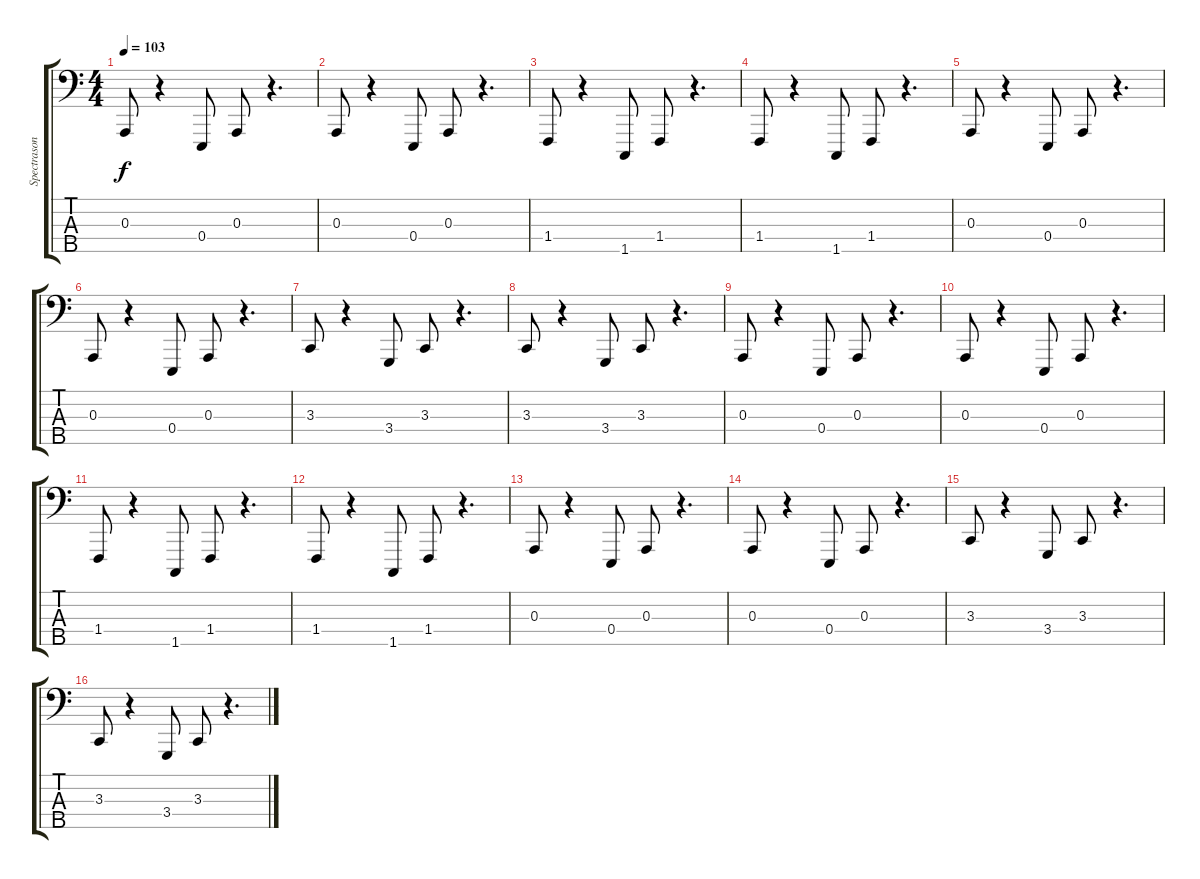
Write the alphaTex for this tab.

\track ("Spectrasonics Omnisphere/Константин Бекр" "Spectrason") {instrument brightacousticpiano}
\staff {score tabs}
\tuning (G2 D2 A1 E1 B0) {hide}
\ts (4 4)
\tempo 103
\clef f4
\ks c
0.3.8{dy f} r.4 0.4.8 0.3.8 r.4{d} |
0.3.8 r.4 0.4.8 0.3.8 r.4{d} |
1.4.8 r.4 1.5.8 1.4.8 r.4{d} |
1.4.8 r.4 1.5.8 1.4.8 r.4{d} |
0.3.8 r.4 0.4.8 0.3.8 r.4{d} |
0.3.8 r.4 0.4.8 0.3.8 r.4{d} |
3.3.8 r.4 3.4.8 3.3.8 r.4{d} |
3.3.8 r.4 3.4.8 3.3.8 r.4{d} |
0.3.8 r.4 0.4.8 0.3.8 r.4{d} |
0.3.8 r.4 0.4.8 0.3.8 r.4{d} |
1.4.8 r.4 1.5.8 1.4.8 r.4{d} |
1.4.8 r.4 1.5.8 1.4.8 r.4{d} |
0.3.8 r.4 0.4.8 0.3.8 r.4{d} |
0.3.8 r.4 0.4.8 0.3.8 r.4{d} |
3.3.8 r.4 3.4.8 3.3.8 r.4{d} |
3.3.8 r.4 3.4.8 3.3.8 r.4{d}
